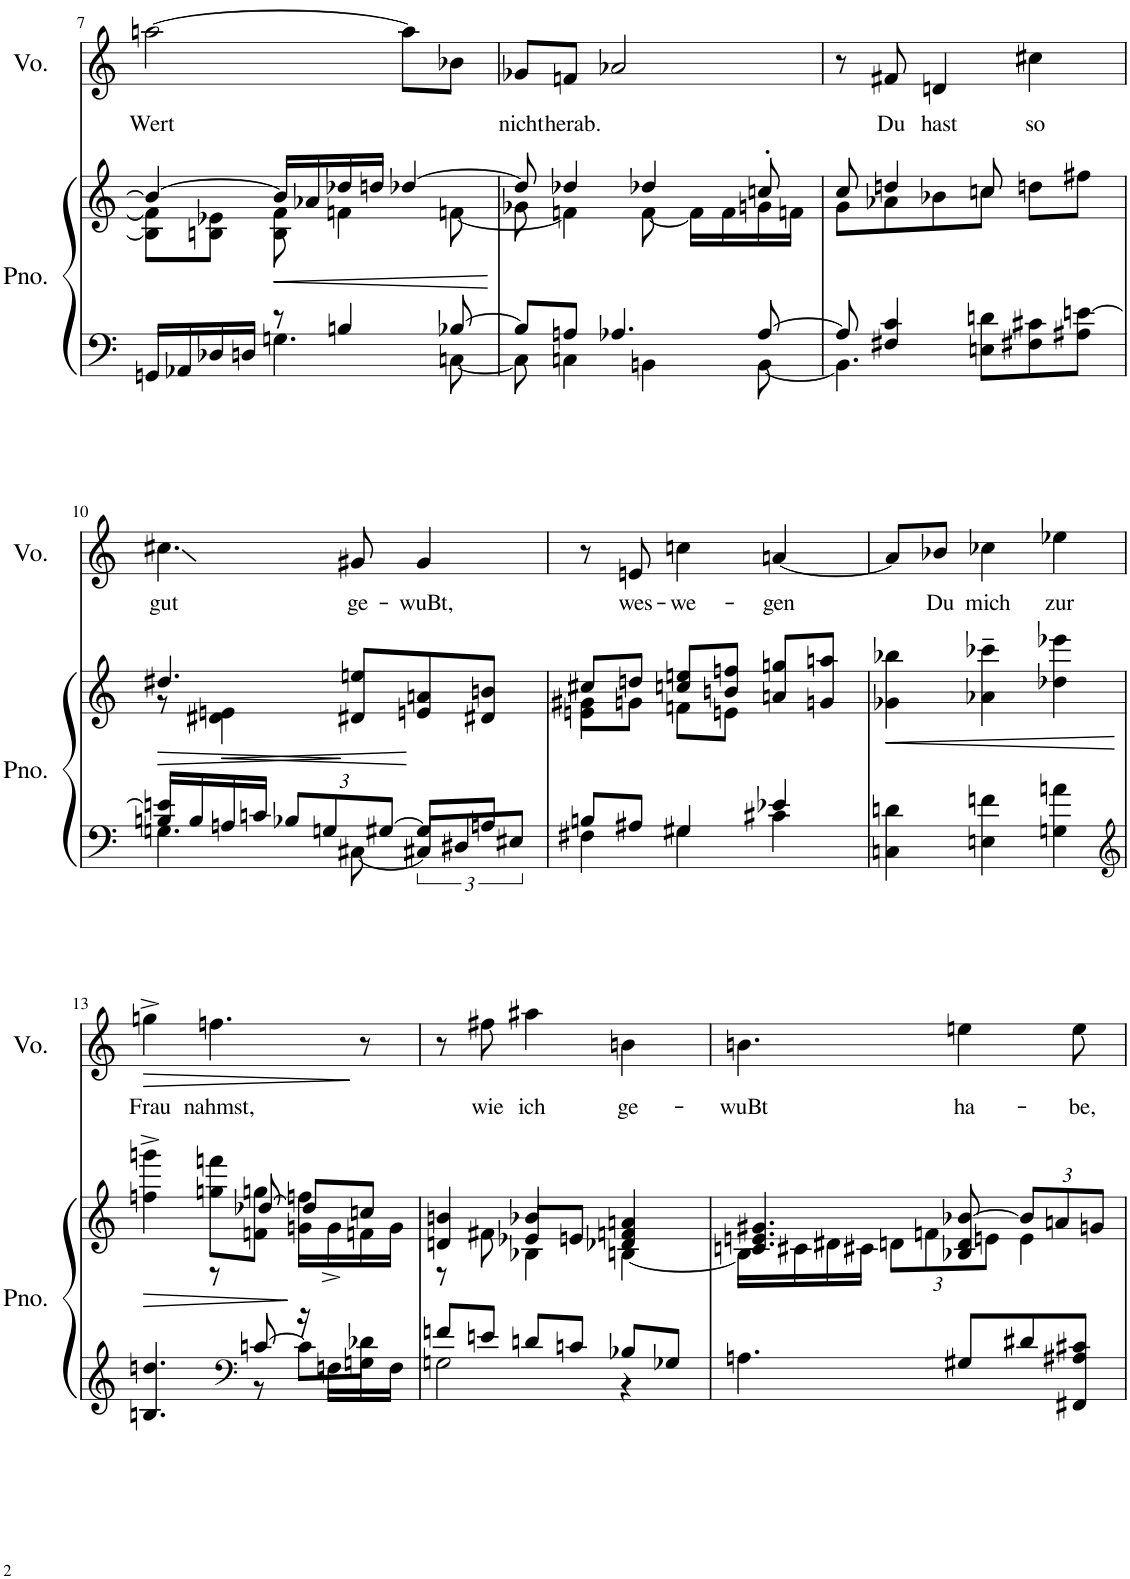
**kern	**kern	**dynam	**kern	**text	**dynam
*part2	*part2	*part2	*part1	*part1	*part1
*staff3	*staff2	*staff2/3	*staff1	*staff1	*staff1
*I"Piano	*	*	*I"Voz	*	*
*I'Pno.	*	*	*I'Vo.	*	*
!!LO:PB:g=z
*clefF4	*clefG2	*	*clefG2	*	*
*k[]	*k[]	*	*k[]	*	*
*M3/4	*M3/4	*	*M3/4	*	*
=7	=7	=7	=7	=7	=7
*^	*^	*	*	*	*
*	*	*	*^	*	*	*	*
!	!	!	!	!	!	!	!LO:LY:b	!
16GGn/LL	4ryy	4b/_	8B\] 8f\]L	8ryy	.	[2aan\	Wert	.
16AA-X/	.	.	.	.	.	.	.	.
*	*	*	*v	*v	*	*	*	*
16D-X/	.	.	8Bn\ 8e-X\J	.	.	.	.
16Dn/JJ	.	.	.	.	.	.	.
!	!	!	!	!LO:HP:b	!	!	!
8r	4.Gn\	16b/LL]	8B\ 8f\	<	.	.	.
.	.	16a-X/	.	.	.	.	.
4Bn/	.	16dd-X/	4fn\	.	.	.	.
.	.	16ddn/JJ	.	.	.	.	.
.	.	[4dd-X/	.	.	8aa\L]	.	.
*	*	*	*^	*	*	*	*
[8B-X/	[8Cn\	.	8ryy	[8fn\	.	8b-X\J	.	.
*v	*v	*	*	*	*	*	*	*
*	*v	*v	*v	*	*	*	*
.	.	[	.	.	.
=8	=8	=8	=8	=8	=8
*^	*^	*	*	*	*
!	!	!	!	!	!	!LO:LY:b	!
8B-/L]	8C\]	8dd-/]	8g-X\	.	8g-X/L	nicht	.
!	!	!	!	!	!	!LO:LY:b	!
8An/J	4Cn\	4dd-X/	4fn\]	.	8fn/J	herab.	.
4.A-X/	.	.	.	.	2a-X/	.	.
.	4BBn\	4dd-X/	[8f\	.	.	.	.
.	.	.	16f\LL]	.	.	.	.
.	.	.	16f\	.	.	.	.
[8A-/	[8BB\	8ccn'/	16gn\	.	.	.	.
.	.	.	16fn\JJ	.	.	.	.
=9	=9	=9	=9	=9	=9	=9	=9
8A-/]	4.BB\]	8cc/	8g\L	.	8r	.	.
!	!	!	!	!	!	!LO:LY:b	!
4F#X/ 4c/	.	4ddn/	8a-X\	.	8f#X/	Du	.
!	!	!	!	!	!	!LO:LY:b	!
.	.	.	8b-X\	.	4dn/	hast	.
8En\ 8dn\L	4.ryy	8ccn/	8cc\J	.	.	.	.
!	!	!	!	!	!	!LO:LY:b	!
8F#X\ 8c#X\	.	8ddn\L	4ryy	.	4cc#X\	so	.
8A#X\ [8en\J	.	8ff#X\J	.	.	.	.	.
!!LO:LB:g=z
=10	=10	=10	=10	=10	=10	=10	=10
*	*^	*	*	*	*	*	*
!	!	!	!	!	!LO:HP:b	!	!LO:LY:b	!
16Bn/ 16en/]LL	4.Gn\	4.ryy	4.dd#X/	8r	>	4.cc#X\	gut	.
16B/	.	.	.	.	.	.	.	.
!	!	!	!	!	!LO:HP:b	!	!	!
16An/	.	.	.	4d#X\ 4en\	<	.	.	.
16cn/JJ	.	.	.	.	.	.	.	.
*Xbrackettup	*	*	*	*	*	*	*	*
12B-X/L	.	.	.	.	.	.	.	.
12Gn/	.	.	.	.	.	.	.	.
!	!	!	!	!	!	!	!LO:LY:b	!
.	4.ryy	[8C#X\	8d#X/ 8een/L	4.ryy	]	8g#X/	ge-	.
[12G#X/J	.	.	.	.	.	.	.	.
*	*	*brackettup	*	*	*	*	*	*
!	!	!	!	!	!	!	!LO:LY:b	!
8G#/L]	.	12C#X/L]	8en/ 8an/	.	.	4g#/	-wuBt,	.
.	.	12D#X/	.	.	.	.	.	.
8An/J	.	.	8d#X/ 8bn/J	.	.	.	.	.
.	.	12E#X/J	.	.	.	.	.	.
=11	=11	=11	=11	=11	=11	=11	=11	=11
*	*	*	*	*^	*	*	*	*
8Bn/L	4F#X\	2ryy	8cc#X/L	8g#X\L	4en\	.	8r	.	.
!	!	!	!	!	!	!	!	!LO:LY:b	!
8A#X/J	.	.	8ddn/J	8gn\J	.	.	8en/	wes-	.
!	!	!	!	!	!	!	!	!LO:LY:b	!
4G#X/	4G#\	.	8ccn/ 8een/L	8fn\L	2ryy	.	4ccn\	-we-	.
.	.	.	8bn/ 8ffn/J	8en\J	.	.	.	.	.
!	!	!	!	!	!	!	!	!LO:LY:b	!
4e-X/	4ryy	4c#X\	8an/ 8ggn/L	4ryy	.	.	[4an/	-gen	.
.	.	.	8gn/ 8aan/J	.	.	.	.	.	.
*v	*v	*v	*	*	*	*	*	*	*
*	*v	*v	*v	*	*	*	*
=12	=12	=12	=12	=12	=12
!	!	!LO:HP:b	!	!	!
4Cn\ 4dn\	4g-X\ 4bb-X\	<	8a/L]	.	.
!	!	!	!	!LO:LY:b	!
.	.	.	8b-X/J	Du	.
!	!	!	!	!LO:LY:b	!
4En\ 4fn\	4a-X\~ 4ccc-X\~	.	4cc-X\	mich	.
!	!	!	!	!LO:LY:b	!
4Gn\ 4an\	4dd-X\ 4eee-X\	.	4ee-X\	zur	.
.	.	[	.	.	.
!!LO:LB:g=z
=13	=13	=13	=13	=13	=13
*clefG2	*	*	*	*	*
*^	*^	*	*	*	*
!	!	!	!	!	!	!LO:LY:b	!LO:HP:b
4.Bn/ 4.ddn/	4.ryy	4ffn\^ 4gggn\^	4ryy	.	4ggn^\	Frau	>
!	!	!	!	!	!	!LO:LY:b	!
.	.	8ggn\ 8fffn\L	8r	.	4.ffn\	nahmst,	.
*clefF4	*	*	*	*	*	*	*
[8cn/	8r	8fn\ 8ggn\J	[8dd-X/	.	.	.	.
16r	8c\L]	16gn\ 16ffn\LL	8dd-/L]	[	.	.	.
16Fn\LL	.	16g^\	.	.	.	.	.
16Gn\	8d-X\J	16fn\	8ccn/J	.	8r	.	]
16F\JJ	.	16g\JJ	.	.	.	.	.
=14	=14	=14	=14	=14	=14	=14	=14
*	*	*	*^	*	*	*	*
8fn/L	2Gn\	4dn/ 4bn/	4ryy	8r	.	8r	.	.
!	!	!	!	!	!	!	!LO:LY:b	!
8en/J	.	.	.	8f#X\	.	8ff#X\	wie	.
!	!	!	!	!	!	!	!LO:LY:b	!
8dn/L	.	4b-X/	8e-X/L	4B-X\	.	4aa#X\	ich	.
8cn/J	.	.	8en/J	.	.	.	.	.
!	!	!	!	!	!	!	!LO:LY:b	!
8B-X/L	4r	4d-X/ 4fn/ 4an/	4ryy	[4Bn\	.	4bn\	ge-	.
8G-X/J	.	.	.	.	.	.	.	.
*v	*v	*	*	*	*	*	*	*
*	*	*v	*v	*	*	*	*
=15	=15	=15	=15	=15	=15	=15
!	!	!	!	!	!LO:LY:b	!
4.An\	4.cn/ 4.en/ 4.g#X/	16B\LL]	.	4.bn\	-wuBt	.
.	.	16c#X\	.	.	.	.
.	.	16d#X\	.	.	.	.
.	.	16c#X\JJ	.	.	.	.
*	*	*Xbrackettup	*	*	*	*
.	.	12dn\L	.	.	.	.
.	.	12fn\	.	.	.	.
!	!	!	!	!	!LO:LY:b	!
8G#X/L	8B-X/ 8d/ [8b-X/	.	.	4een\	ha-	.
.	.	12en\J	.	.	.	.
8d#X/	12b-/L]	4e\	.	.	.	.
.	12an/	.	.	.	.	.
!	!	!	!	!	!LO:LY:b	!
8FF#X/ 8A#X/ 8c#X/J	.	.	.	8ee\	-be,	.
.	12gn/J	.	.	.	.	.
*	*v	*v	*	*	*	*
=	=	=	=	=	=
*-	*-	*-	*-	*-	*-
